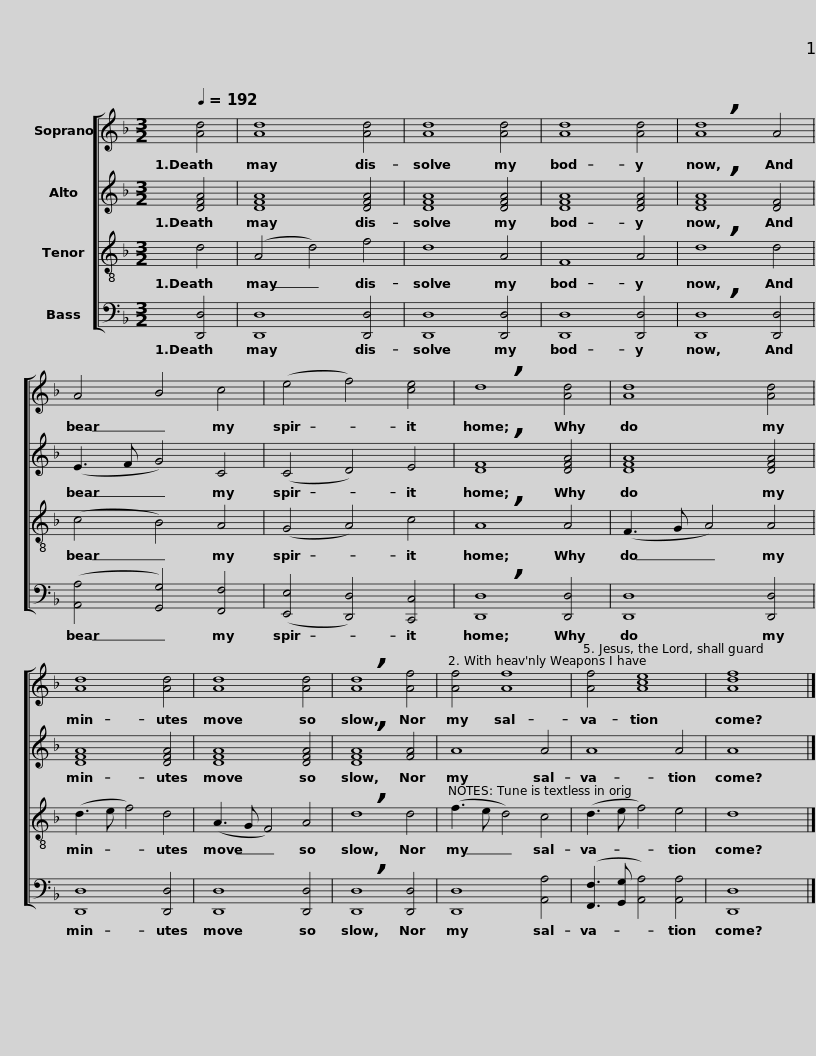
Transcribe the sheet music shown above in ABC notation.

X:1
%%score [ 1 2 3 4 ]
L:1/8
Q:1/4=192
M:3/2
I:linebreak $
K:F
V:1 treble
V:2 treble
V:3 treble-8
V:4 bass
V:1
 [Ad]4 | [Ad]8 [Ad]4 | [Ad]8 [Ad]4 | [Ad]8 [Ad]4 | !breath![Ad]8 A4 | %5
 A4 B4 c4 |$ (e4 f4) [ce]4 | !breath!d8 [Ad]4 | [Ad]8 [Ad]4 | [Ad]8 [Ad]4 | %10
 [Ad]8 [Ad]4 | !breath![Ad]8 [Af]4 |$ [Af]4 [Af]8 | [Af]4 [Ace]8 | [Adf]8 x4 |] %15
V:2
 [DFA]4 | [DFA]8 [DFA]4 | [DFA]8 [DFA]4 | [DFA]8 [DFA]4 | !breath![DFA]8 [DF]4 | %5
 (E3 F G4) C4 |$ (C4 D4) E4 | !breath![DF]8 [DFA]4 | [DFA]8 [DFA]4 | [DFA]8 [DFA]4 | %10
 [DFA]8 [DFA]4 | !breath![DFA]8 [FA]4 |$ A8 A4 | A8 A4 | A8 x4 |] %15
V:3
 d4 | (A4 d4) f4 | d8 A4 | F8 A4 | !breath!d8 d4 | %5
 (c4 B4) A4 |$ (G4 A4) c4 | !breath!A8 A4 | (F3 G A4) A4 | (d3 e f4) d4 | %10
 (A3 G F4) A4 | !breath!d8 d4 |$ (f3 e d4) c4 | (d3 e f4) e4 | d8 x4 |] %15
V:4
 [D,,D,]4 | [D,,D,]8 [D,,D,]4 | [D,,D,]8 [D,,D,]4 | [D,,D,]8 [D,,D,]4 | !breath![D,,D,]8 [D,,D,]4 | %5
 ([A,,A,]4 [G,,G,]4) [F,,F,]4 |$ ([E,,E,]4 [D,,D,]4) [C,,C,]4 | !breath![D,,D,]8 [D,,D,]4 | [D,,D,]8 [D,,D,]4 | [D,,D,]8 [D,,D,]4 | %10
 [D,,D,]8 [D,,D,]4 | !breath![D,,D,]8 [D,,D,]4 |$ [D,,D,]8 [A,,A,]4 | ([F,,F,]3 [G,,G,] [A,,A,]4) [A,,A,]4 | [D,,D,]8 x4 |] %15
